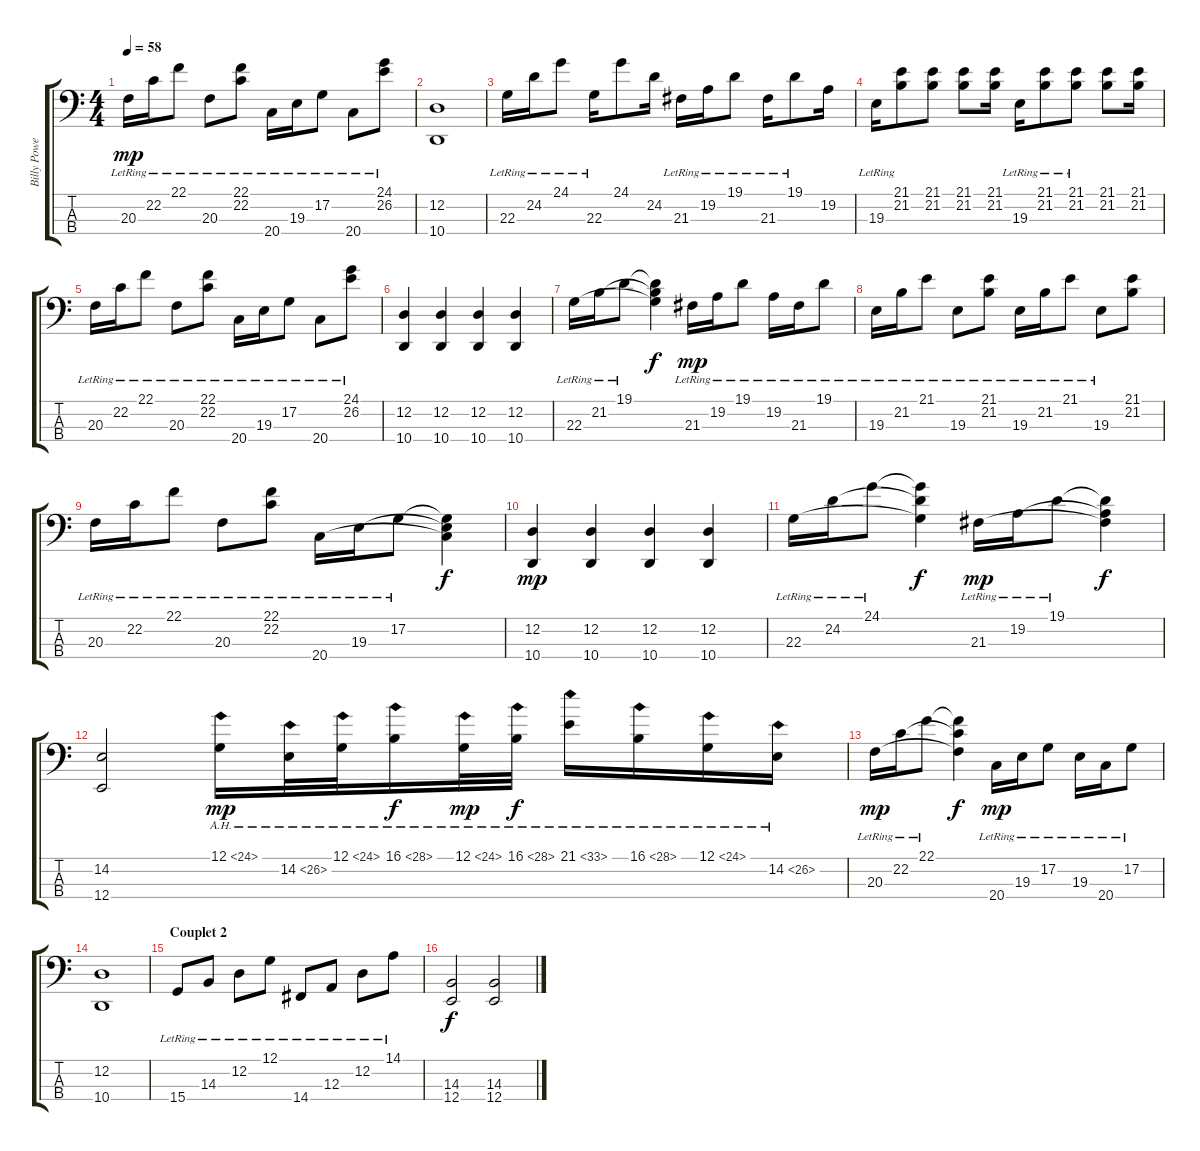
\track ("Billy Powell (keyboard left hand)" "Billy Powe") {instrument acousticgrandpiano}
\staff {score tabs}
\tuning (G2 D2 A1 E1) {hide}
\ts (4 4)
\tempo 58
\clef f4
\ks c
20.3{lr}.16{dy mp} 22.2{lr}.16 22.1{lr}.8 20.3{lr}.8 (22.1{lr} 22.2{lr}).8 20.4{lr}.16 19.3{lr}.16 17.2{lr}.8 20.4{lr}.8 (24.1{lr} 26.2{lr}).8 |
(12.2 10.4).1 |
22.3{lr}.16 24.2{lr}.16 24.1{lr}.8 22.3{lr}.16 24.1.8 24.2.16 21.3{lr}.16 19.2{lr}.16 19.1{lr}.8 21.3{lr}.16 19.1{lr}.8 19.2.16 |
19.3{lr}.16 (21.1 21.2{lr}).8 (21.1 21.2).8 (21.1 21.2).8 (21.1 21.2).16 19.3{lr}.16 (21.1{lr} 21.2{lr}).8 (21.1{lr} 21.2).8 (21.1 21.2).8 (21.1 21.2).16 |
20.3{lr}.16 22.2{lr}.16 22.1{lr}.8 20.3{lr}.8 (22.1{lr} 22.2{lr}).8 20.4{lr}.16 19.3{lr}.16 17.2{lr}.8 20.4{lr}.8 (24.1{lr} 26.2{lr}).8 |
(12.2 10.4).4 (12.2 10.4).4 (12.2 10.4).4 (12.2 10.4).4 |
22.3{lr}.16 21.2{lr}.16 19.1{lr}.8 (19.1{t} 21.2{t} 22.3{t}).4{dy f} 21.3{lr}.16{dy mp} 19.2{lr}.16 19.1{lr}.8 19.2{lr}.16 21.3{lr}.16 19.1{lr}.8 |
19.3{lr}.16 21.2{lr}.16 21.1{lr}.8 19.3{lr}.8 (21.1{lr} 21.2{lr}).8 19.3{lr}.16 21.2{lr}.16 21.1{lr}.8 19.3{lr}.8 (21.1 21.2).8 |
20.3{lr}.16 22.2{lr}.16 22.1{lr}.8 20.3{lr}.8 (22.1{lr} 22.2{lr}).8 20.4{lr}.16 19.3{lr}.16 17.2{lr}.8 (17.2{t} 19.3{t} 20.4{t}).4{dy f} |
(12.2 10.4).4{dy mp} (12.2 10.4).4 (12.2 10.4).4 (12.2 10.4).4 |
22.3{lr}.16 24.2{lr}.16 24.1{lr}.8 (24.1{t} 24.2{t} 22.3{t}).4{dy f} 21.3{lr}.16{dy mp} 19.2{lr}.16 19.1{lr}.8 (19.1{t} 19.2{t} 21.3{t}).4{dy f} |
(14.2 12.4).2 12.1{ah 12}.16{dy mp} 14.2{ah 12}.32 12.1{ah 12}.32 16.1{ah 12}.16{dy f} 12.1{ah 12}.32{dy mp} 16.1{ah 12}.32{dy f} 21.1{ah 12}.16 16.1{ah 12}.16 12.1{ah 12}.16 14.2{ah 12}.16 |
20.3{lr}.16{dy mp} 22.2{lr}.16 22.1{lr}.8 (22.1{t} 22.2{t} 20.3{t}).4{dy f} 20.4{lr}.16{dy mp} 19.3{lr}.16 17.2{lr}.8 19.3{lr}.16 20.4{lr}.16 17.2{lr}.8 |
(12.2 10.4).1 |
\section ("" "Couplet 2")
15.4{lr}.8{volume 10 balance 6 instrument acousticgrandpiano} 14.3{lr}.8 12.2{lr}.8 12.1{lr}.8 14.4{lr}.8 12.3{lr}.8 12.2{lr}.8 14.1{lr}.8 |
(14.3 12.4).2{dy f} (14.3 12.4).2
